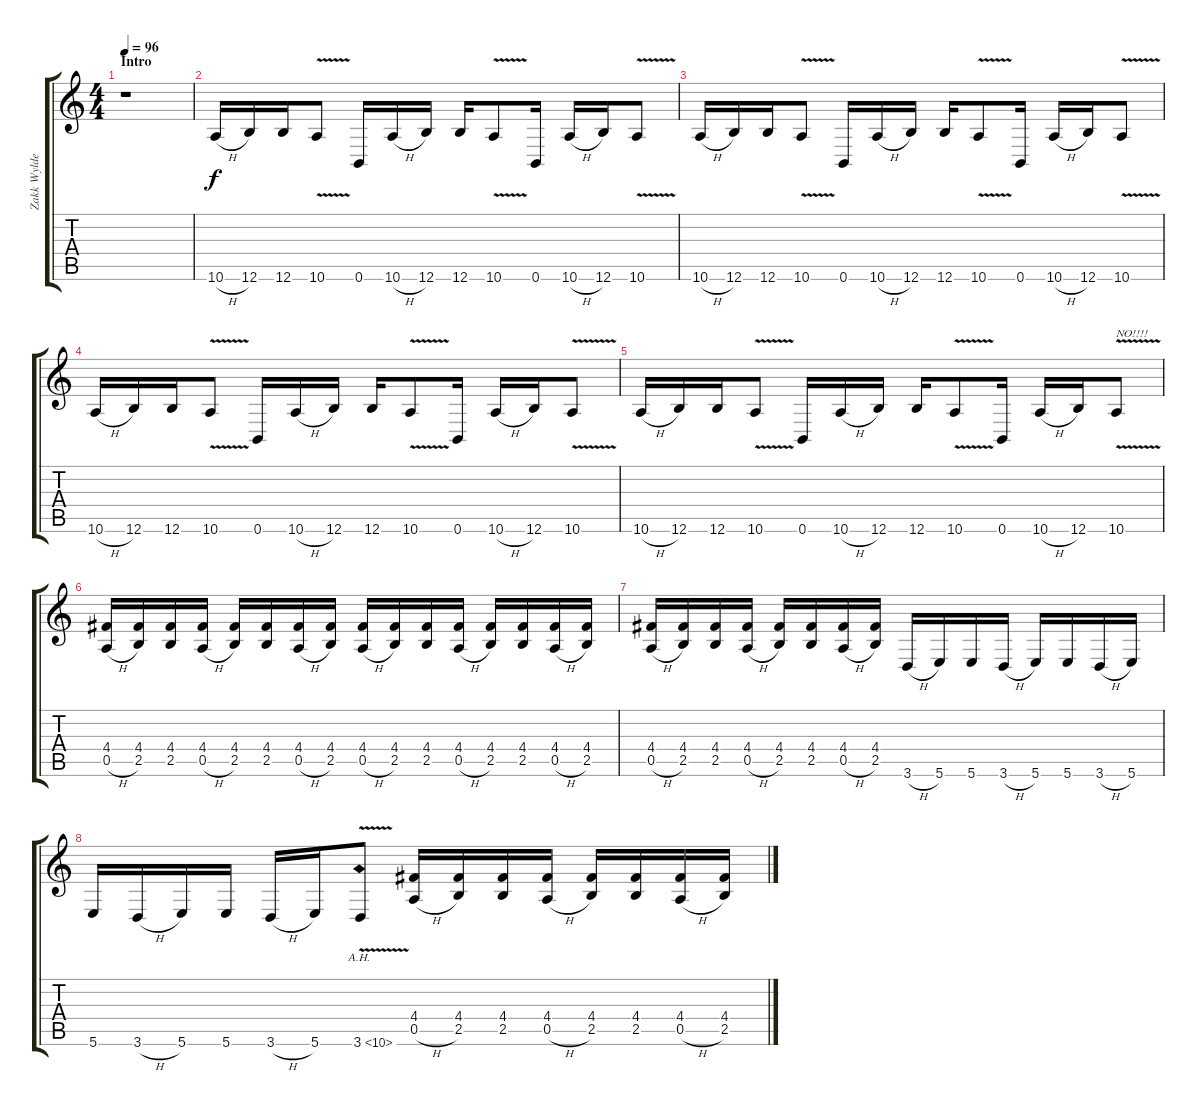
\track ("Zakk Wylde (Rhythm Guitar)" "Zakk Wylde") {instrument distortionguitar}
\staff {score tabs}
\tuning (E4 B3 G3 D3 A2 B1) {hide}
\ts (4 4)
\section ("" "Intro")
\tempo 96
\clef g2
\ks c
r.1{dy f instrument distortionguitar} |
10.6{h}.16 12.6.16 12.6.16 10.6{v}.8 0.6.16 10.6{h}.16 12.6.16 12.6.16 10.6{v}.8 0.6.16 10.6{h}.16 12.6.16 10.6{v}.8 |
10.6{h}.16 12.6.16 12.6.16 10.6{v}.8 0.6.16 10.6{h}.16 12.6.16 12.6.16 10.6{v}.8 0.6.16 10.6{h}.16 12.6.16 10.6{v}.8 |
10.6{h}.16 12.6.16 12.6.16 10.6{v}.8 0.6.16 10.6{h}.16 12.6.16 12.6.16 10.6{v}.8 0.6.16 10.6{h}.16 12.6.16 10.6{v}.8 |
10.6{h}.16 12.6.16 12.6.16 10.6{v}.8 0.6.16 10.6{h}.16 12.6.16 12.6.16 10.6{v}.8 0.6.16 10.6{h}.16 12.6.16 10.6{v}.8{txt "NO!!!!"} |
(4.4 0.5{h}).16 (4.4 2.5).16 (4.4 2.5).16 (4.4 0.5{h}).16 (4.4 2.5).16 (4.4 2.5).16 (4.4 0.5{h}).16 (4.4 2.5).16 (4.4 0.5{h}).16 (4.4 2.5).16 (4.4 2.5).16 (4.4 0.5{h}).16 (4.4 2.5).16 (4.4 2.5).16 (4.4 0.5{h}).16 (4.4 2.5).16 |
(4.4 0.5{h}).16 (4.4 2.5).16 (4.4 2.5).16 (4.4 0.5{h}).16 (4.4 2.5).16 (4.4 2.5).16 (4.4 0.5{h}).16 (4.4 2.5).16 3.6{h}.16 5.6.16 5.6.16 3.6{h}.16 5.6.16 5.6.16 3.6{h}.16 5.6.16 |
5.6.16 3.6{h}.16 5.6.16 5.6.16 3.6{h}.16 5.6.16 3.6{ah 7 v}.8 (4.4 0.5{h}).16 (4.4 2.5).16 (4.4 2.5).16 (4.4 0.5{h}).16 (4.4 2.5).16 (4.4 2.5).16 (4.4 0.5{h}).16 (4.4 2.5).16
